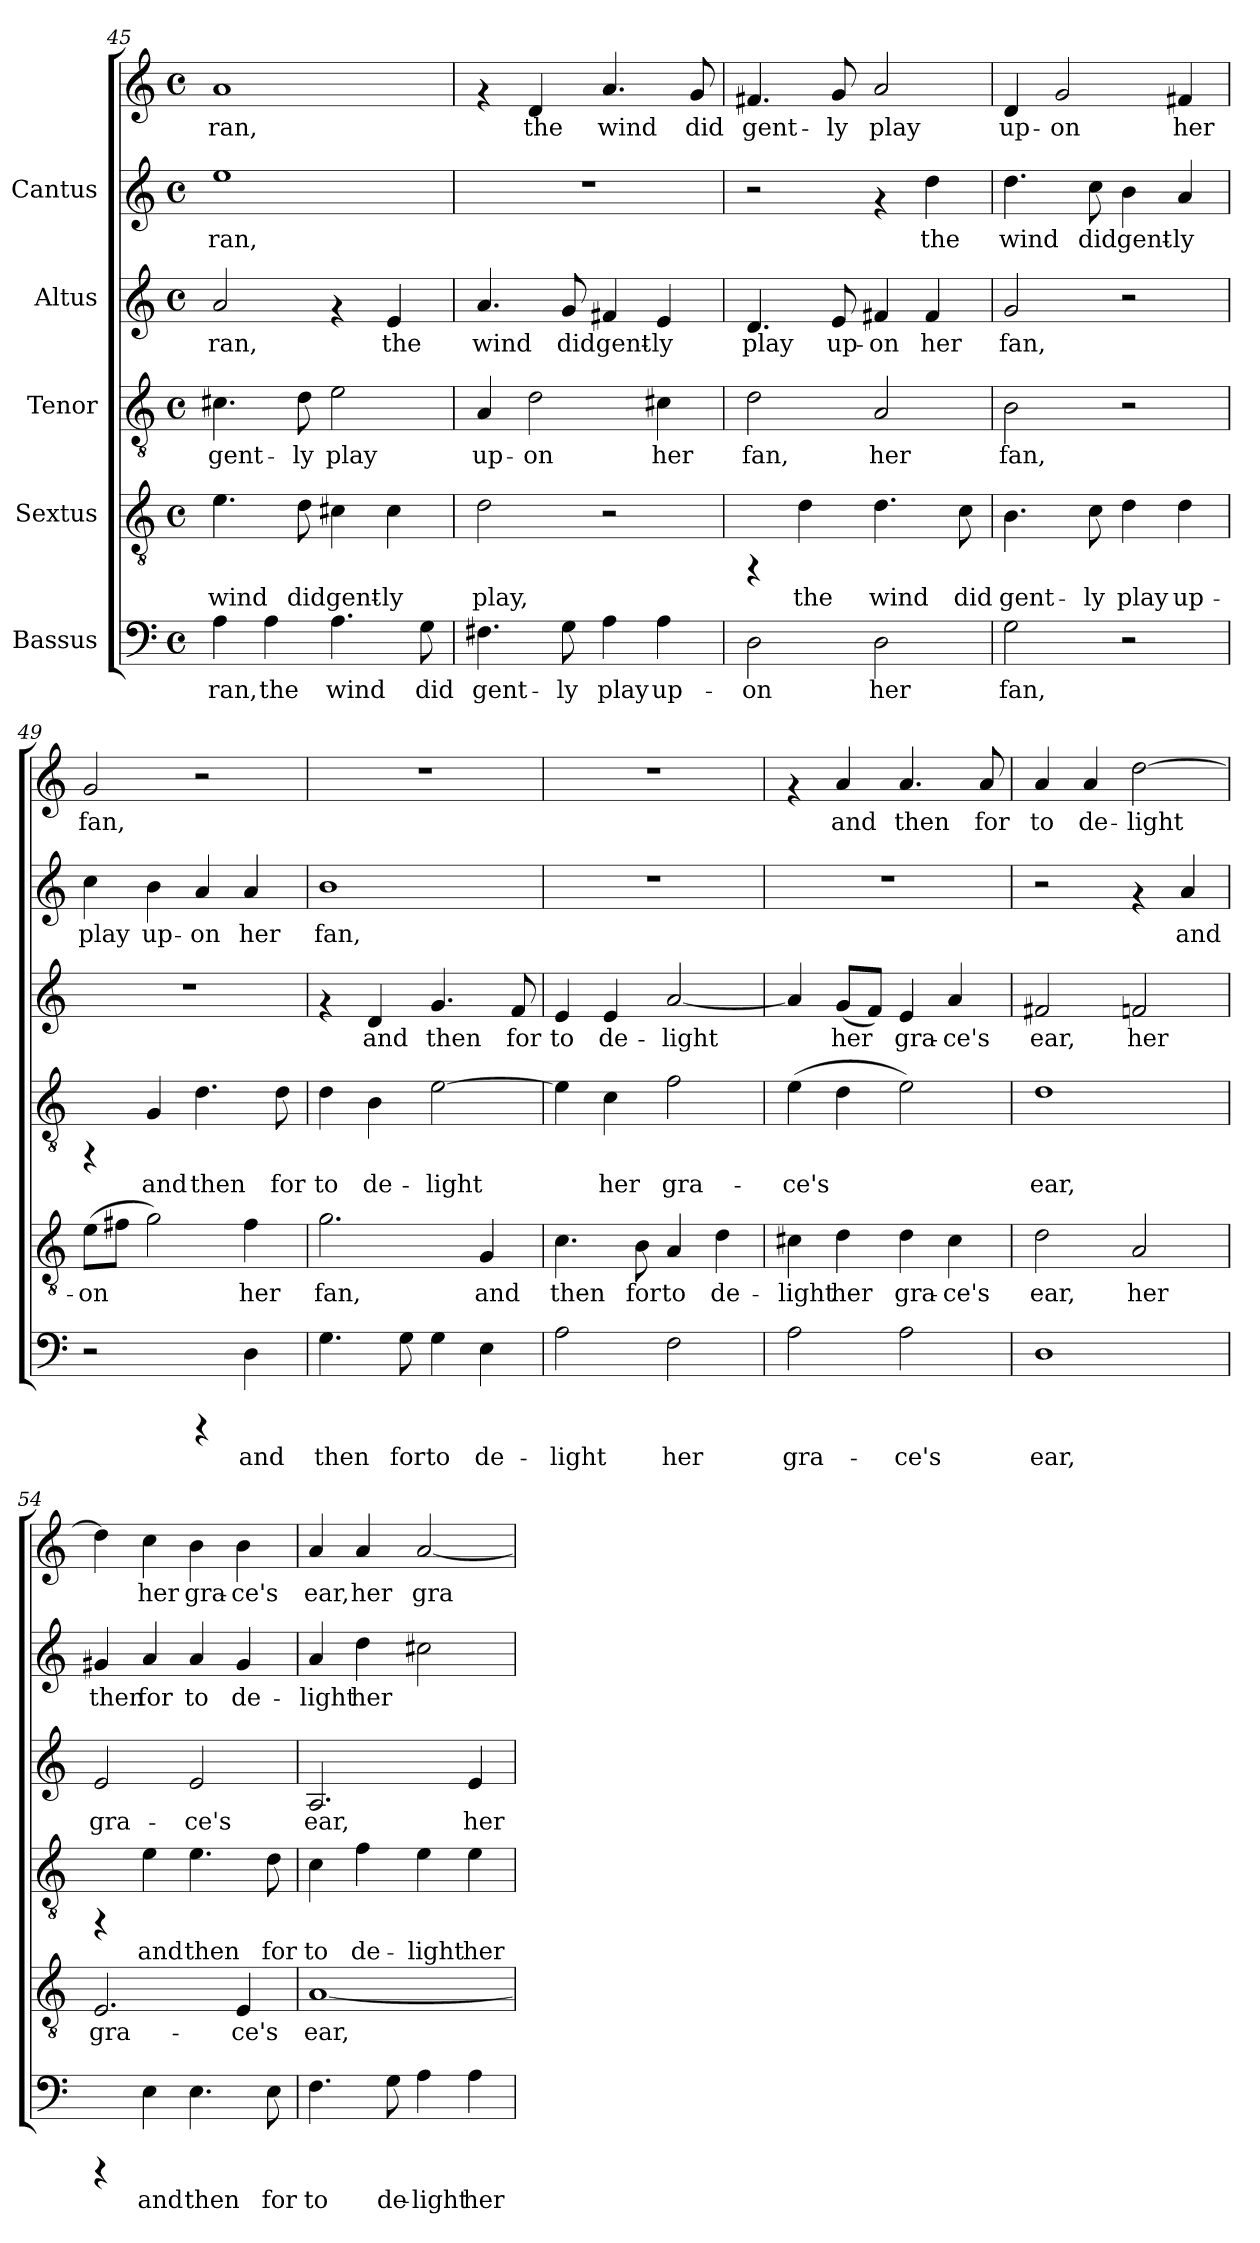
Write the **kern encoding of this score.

**kern	**text	**kern	**text	**kern	**text	**kern	**text	**kern	**text	**kern	**text
*part5	*part5	*part4	*part4	*part3	*part3	*part2	*part2	*part1	*part1	*part1	*part1
*staff6	*staff6	*staff5	*staff5	*staff4	*staff4	*staff3	*staff3	*staff2	*staff2	*staff1	*staff1
*I"Bassus	*	*I"Sextus	*	*I"Tenor	*	*I"Altus	*	*I"Cantus	*	*	*
*clefF4	*	*clefGv2	*	*clefGv2	*	*clefG2	*	*clefG2	*	*clefG2	*
*M4/4	*	*M4/4	*	*M4/4	*	*M4/4	*	*M4/4	*	*M4/4	*
*met(c)	*	*met(c)	*	*met(c)	*	*met(c)	*	*met(c)	*	*met(c)	*
=45	=45	=45	=45	=45	=45	=45	=45	=45	=45	=45	=45
!	!LO:LY:b:cj	!	!LO:LY:b:cj	!	!LO:LY:b:cj	!	!LO:LY:b:cj	!	!LO:LY:b:cj	!	!LO:LY:b:cj
4A\	ran,	4.e\	wind	4.c#X\	gent-	2a/	ran,	1ee	ran,	1a	ran,
!	!LO:LY:b:cj	!	!	!	!	!	!	!	!	!	!
4A\	the	.	.	.	.	.	.	.	.	.	.
!	!	!	!LO:LY:b:cj	!	!LO:LY:b:cj	!	!	!	!	!	!
.	.	8d\	did	8d\	-ly	.	.	.	.	.	.
!	!LO:LY:b:cj	!	!LO:LY:b:cj	!	!LO:LY:b:cj	!	!	!	!	!	!
4.A\	wind	4c#X\	gent-	2e\	play	4rf	.	.	.	.	.
!	!	!	!LO:LY:b:cj	!	!	!	!LO:LY:b:cj	!	!	!	!
.	.	4c#\	-ly	.	.	4e/	the	.	.	.	.
!	!LO:LY:b:cj	!	!	!	!	!	!	!	!	!	!
8G\	did	.	.	.	.	.	.	.	.	.	.
=46	=46	=46	=46	=46	=46	=46	=46	=46	=46	=46	=46
!	!LO:LY:b:cj	!	!LO:LY:b:cj	!	!LO:LY:b:cj	!	!LO:LY:b:cj	!	!	!	!
4.F#X\	gent-	2d\	play,	4A/	up-	4.a/	wind	1r	.	4rf	.
!	!	!	!	!	!LO:LY:b:cj	!	!	!	!	!	!LO:LY:b:cj
.	.	.	.	2d\	-on	.	.	.	.	4d/	the
!	!LO:LY:b:cj	!	!	!	!	!	!LO:LY:b:cj	!	!	!	!
8G\	-ly	.	.	.	.	8g/	did	.	.	.	.
!	!LO:LY:b:cj	!	!	!	!	!	!LO:LY:b:cj	!	!	!	!LO:LY:b:cj
4A\	play	2r	.	.	.	4f#X/	gent-	.	.	4.a/	wind
!	!LO:LY:b:cj	!	!	!	!LO:LY:b:cj	!	!LO:LY:b:cj	!	!	!	!
4A\	up-	.	.	4c#X\	her	4e/	-ly	.	.	.	.
!	!	!	!	!	!	!	!	!	!	!	!LO:LY:b:cj
.	.	.	.	.	.	.	.	.	.	8g/	did
!!LO:PB:g=z
=47	=47	=47	=47	=47	=47	=47	=47	=47	=47	=47	=47
!	!LO:LY:b:cj	!	!	!	!LO:LY:b:cj	!	!LO:LY:b:cj	!	!	!	!LO:LY:b:cj
2D\	-on	4rFF	.	2d\	fan,	4.d/	play	2r	.	4.f#X/	gent-
!	!	!	!LO:LY:b:cj	!	!	!	!	!	!	!	!
.	.	4d\	the	.	.	.	.	.	.	.	.
!	!	!	!	!	!	!	!LO:LY:b:cj	!	!	!	!LO:LY:b:cj
.	.	.	.	.	.	8e/	up-	.	.	8g/	-ly
!	!LO:LY:b:cj	!	!LO:LY:b:cj	!	!LO:LY:b:cj	!	!LO:LY:b:cj	!	!	!	!LO:LY:b:cj
2D\	her	4.d\	wind	2A/	her	4f#X/	-on	4rf	.	2a/	play
!	!	!	!	!	!	!	!LO:LY:b:cj	!	!LO:LY:b:cj	!	!
.	.	.	.	.	.	4f#/	her	4dd\	the	.	.
!	!	!	!LO:LY:b:cj	!	!	!	!	!	!	!	!
.	.	8c\	did	.	.	.	.	.	.	.	.
=48	=48	=48	=48	=48	=48	=48	=48	=48	=48	=48	=48
!	!LO:LY:b:cj	!	!LO:LY:b:cj	!	!LO:LY:b:cj	!	!LO:LY:b:cj	!	!LO:LY:b:cj	!	!LO:LY:b:cj
2G\	fan,	4.B\	gent-	2B\	fan,	2g/	fan,	4.dd\	wind	4d/	up-
!	!	!	!	!	!	!	!	!	!	!	!LO:LY:b:cj
.	.	.	.	.	.	.	.	.	.	2g/	-on
!	!	!	!LO:LY:b:cj	!	!	!	!	!	!LO:LY:b:cj	!	!
.	.	8c\	-ly	.	.	.	.	8cc\	did	.	.
!	!	!	!LO:LY:b:cj	!	!	!	!	!	!LO:LY:b:cj	!	!
2r	.	4d\	play	2r	.	2r	.	4b\	gent-	.	.
!	!	!	!LO:LY:b:cj	!	!	!	!	!	!LO:LY:b:cj	!	!LO:LY:b:cj
.	.	4d\	up-	.	.	.	.	4a/	-ly	4f#X/	her
=49	=49	=49	=49	=49	=49	=49	=49	=49	=49	=49	=49
!	!	!	!LO:LY:b:cj	!	!	!	!	!	!LO:LY:b:cj	!	!LO:LY:b:cj
2r	.	(>8e\L	-on	4rFF	.	1r	.	4cc\	play	2g/	fan,
!	!	!	!LO:LY:b:cj	!	!	!	!	!	!	!	!
.	.	8f#X\J	.	.	.	.	.	.	.	.	.
!	!	!	!LO:LY:b:cj	!	!LO:LY:b:cj	!	!	!	!LO:LY:b:cj	!	!
.	.	2g\)	.	4G/	and	.	.	4b\	up-	.	.
!	!	!	!	!	!LO:LY:b:cj	!	!	!	!LO:LY:b:cj	!	!
4rCCC	.	.	.	4.d\	then	.	.	4a/	-on	2r	.
!	!LO:LY:b:cj	!	!LO:LY:b:cj	!	!	!	!	!	!LO:LY:b:cj	!	!
4D\	and	4f#\	her	.	.	.	.	4a/	her	.	.
!	!	!	!	!	!LO:LY:b:cj	!	!	!	!	!	!
.	.	.	.	8d\	for	.	.	.	.	.	.
=50	=50	=50	=50	=50	=50	=50	=50	=50	=50	=50	=50
!	!LO:LY:b:cj	!	!LO:LY:b:cj	!	!LO:LY:b:cj	!	!	!	!LO:LY:b:cj	!	!
4.G\	then	2.g\	fan,	4d\	to	4rf	.	1b	fan,	1r	.
!	!	!	!	!	!LO:LY:b:cj	!	!LO:LY:b:cj	!	!	!	!
.	.	.	.	4B\	de-	4d/	and	.	.	.	.
!	!LO:LY:b:cj	!	!	!	!	!	!	!	!	!	!
8G\	for	.	.	.	.	.	.	.	.	.	.
!	!LO:LY:b:cj	!	!	!	!LO:LY:b:cj	!	!LO:LY:b:cj	!	!	!	!
4G\	to	.	.	[>2e\	-light	4.g/	then	.	.	.	.
!	!LO:LY:b:cj	!	!LO:LY:b:cj	!	!	!	!	!	!	!	!
4E\	de-	4G/	and	.	.	.	.	.	.	.	.
!	!	!	!	!	!	!	!LO:LY:b:cj	!	!	!	!
.	.	.	.	.	.	8f/	for	.	.	.	.
=51	=51	=51	=51	=51	=51	=51	=51	=51	=51	=51	=51
!	!LO:LY:b:cj	!	!LO:LY:b:cj	!	!LO:LY:b:cj	!	!LO:LY:b:cj	!	!	!	!
2A\	-light	4.c\	then	4e\]	.	4e/	to	1r	.	1r	.
!	!	!	!	!	!LO:LY:b:cj	!	!LO:LY:b:cj	!	!	!	!
.	.	.	.	4c\	her	4e/	de-	.	.	.	.
!	!	!	!LO:LY:b:cj	!	!	!	!	!	!	!	!
.	.	8B\	for	.	.	.	.	.	.	.	.
!	!LO:LY:b:cj	!	!LO:LY:b:cj	!	!LO:LY:b:cj	!	!LO:LY:b:cj	!	!	!	!
2F\	her	4A/	to	2f\	gra-	[<2a/	-light	.	.	.	.
!	!	!	!LO:LY:b:cj	!	!	!	!	!	!	!	!
.	.	4d\	de-	.	.	.	.	.	.	.	.
!!LO:LB:g=z
=52	=52	=52	=52	=52	=52	=52	=52	=52	=52	=52	=52
!	!LO:LY:b:cj	!	!LO:LY:b:cj	!	!LO:LY:b:cj	!	!LO:LY:b:cj	!	!	!	!
2A\	gra-	4c#X\	-light	(>4e\	-ce's	4a/]	.	1r	.	4rf	.
!	!	!	!LO:LY:b:cj	!	!LO:LY:b:cj	!	!LO:LY:b:cj	!	!	!	!LO:LY:b:cj
.	.	4d\	her	4d\	.	(<8g/L	her	.	.	4a/	and
!	!	!	!	!	!	!	!LO:LY:b:cj	!	!	!	!
.	.	.	.	.	.	8f/J)	.	.	.	.	.
!	!LO:LY:b:cj	!	!LO:LY:b:cj	!	!LO:LY:b:cj	!	!LO:LY:b:cj	!	!	!	!LO:LY:b:cj
2A\	-ce's	4d\	gra-	2e\)	.	4e/	gra-	.	.	4.a/	then
!	!	!	!LO:LY:b:cj	!	!	!	!LO:LY:b:cj	!	!	!	!
.	.	4c#\	-ce's	.	.	4a/	-ce's	.	.	.	.
!	!	!	!	!	!	!	!	!	!	!	!LO:LY:b:cj
.	.	.	.	.	.	.	.	.	.	8a/	for
=53	=53	=53	=53	=53	=53	=53	=53	=53	=53	=53	=53
!	!LO:LY:b:cj	!	!LO:LY:b:cj	!	!LO:LY:b:cj	!	!LO:LY:b:cj	!	!	!	!LO:LY:b:cj
1D	ear,	2d\	ear,	1d	ear,	2f#X/	ear,	2r	.	4a/	to
!	!	!	!	!	!	!	!	!	!	!	!LO:LY:b:cj
.	.	.	.	.	.	.	.	.	.	4a/	de-
!	!	!	!LO:LY:b:cj	!	!	!	!LO:LY:b:cj	!	!	!	!LO:LY:b:cj
.	.	2A/	her	.	.	2fn/	her	4rf	.	[>2dd\	-light
!	!	!	!	!	!	!	!	!	!LO:LY:b:cj	!	!
.	.	.	.	.	.	.	.	4a/	and	.	.
=54	=54	=54	=54	=54	=54	=54	=54	=54	=54	=54	=54
!	!	!	!LO:LY:b:cj	!	!	!	!LO:LY:b:cj	!	!LO:LY:b:cj	!	!LO:LY:b:cj
4rCCC	.	2.E/	gra-	4rFF	.	2e/	gra-	4g#X/	then	4dd\]	.
!	!LO:LY:b:cj	!	!	!	!LO:LY:b:cj	!	!	!	!LO:LY:b:cj	!	!LO:LY:b:cj
4E\	and	.	.	4e\	and	.	.	4a/	for	4cc\	her
!	!LO:LY:b:cj	!	!	!	!LO:LY:b:cj	!	!LO:LY:b:cj	!	!LO:LY:b:cj	!	!LO:LY:b:cj
4.E\	then	.	.	4.e\	then	2e/	-ce's	4a/	to	4b\	gra-
!	!	!	!LO:LY:b:cj	!	!	!	!	!	!LO:LY:b:cj	!	!LO:LY:b:cj
.	.	4E/	-ce's	.	.	.	.	4g#/	de-	4b\	-ce's
!	!LO:LY:b:cj	!	!	!	!LO:LY:b:cj	!	!	!	!	!	!
8E\	for	.	.	8d\	for	.	.	.	.	.	.
=55	=55	=55	=55	=55	=55	=55	=55	=55	=55	=55	=55
!	!LO:LY:b:cj	!	!LO:LY:b:cj	!	!LO:LY:b:cj	!	!LO:LY:b:cj	!	!LO:LY:b:cj	!	!LO:LY:b:cj
4.F\	to	[<1A	ear,	4c\	to	2.A/	ear,	4a/	-light	4a/	-ear,
!	!	!	!	!	!LO:LY:b:cj	!	!	!	!LO:LY:b:cj	!	!LO:LY:b:cj
.	.	.	.	4f\	de-	.	.	4dd\	her	4a/	her
!	!LO:LY:b:cj	!	!	!	!	!	!	!	!	!	!
8G\	de-	.	.	.	.	.	.	.	.	.	.
!	!LO:LY:b:cj	!	!	!	!LO:LY:b:cj	!	!	!	!LO:LY:b:cj	!	!LO:LY:b:cj
4A\	-light	.	.	4e\	-light	.	.	2cc#X\	.	[<2a/	gra-
!	!LO:LY:b:cj	!	!	!	!LO:LY:b:cj	!	!LO:LY:b:cj	!	!	!	!
4A\	her	.	.	4e\	her	4e/	her	.	.	.	.
=	=	=	=	=	=	=	=	=	=	=	=
*-	*-	*-	*-	*-	*-	*-	*-	*-	*-	*-	*-
